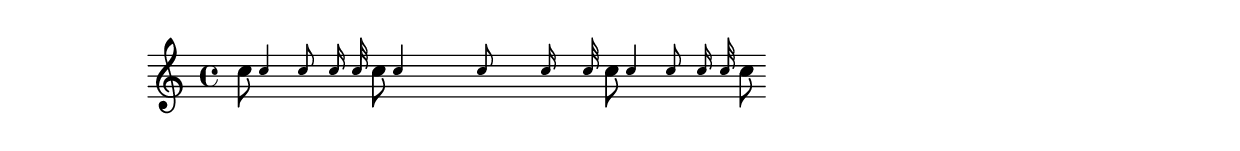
%% DO NOT EDIT this file manually; it is automatically
%% generated from LSR http://lsr.dsi.unimi.it
%% Make any changes in LSR itself, or in Documentation/snippets/new/ ,
%% and then run scripts/auxiliar/makelsr.py
%%
%% This file is in the public domain.
\version "2.17.20"

\header {
  lsrtags = "rhythms, tweaks-and-overrides"

  texidoc = "
The space given to grace notes can be adjusted using the
@code{spacing-increment} property of @code{Score.GraceSpacing}.

"
  doctitle = "Adjusting grace note spacing"
} % begin verbatim


graceNotes = {
  \grace { c4 c8 c16 c32 }
  c8
}

\relative c'' {
  c8
  \graceNotes
  \override Score.GraceSpacing.spacing-increment = #2.0
  \graceNotes
  \revert Score.GraceSpacing.spacing-increment
  \graceNotes
}
